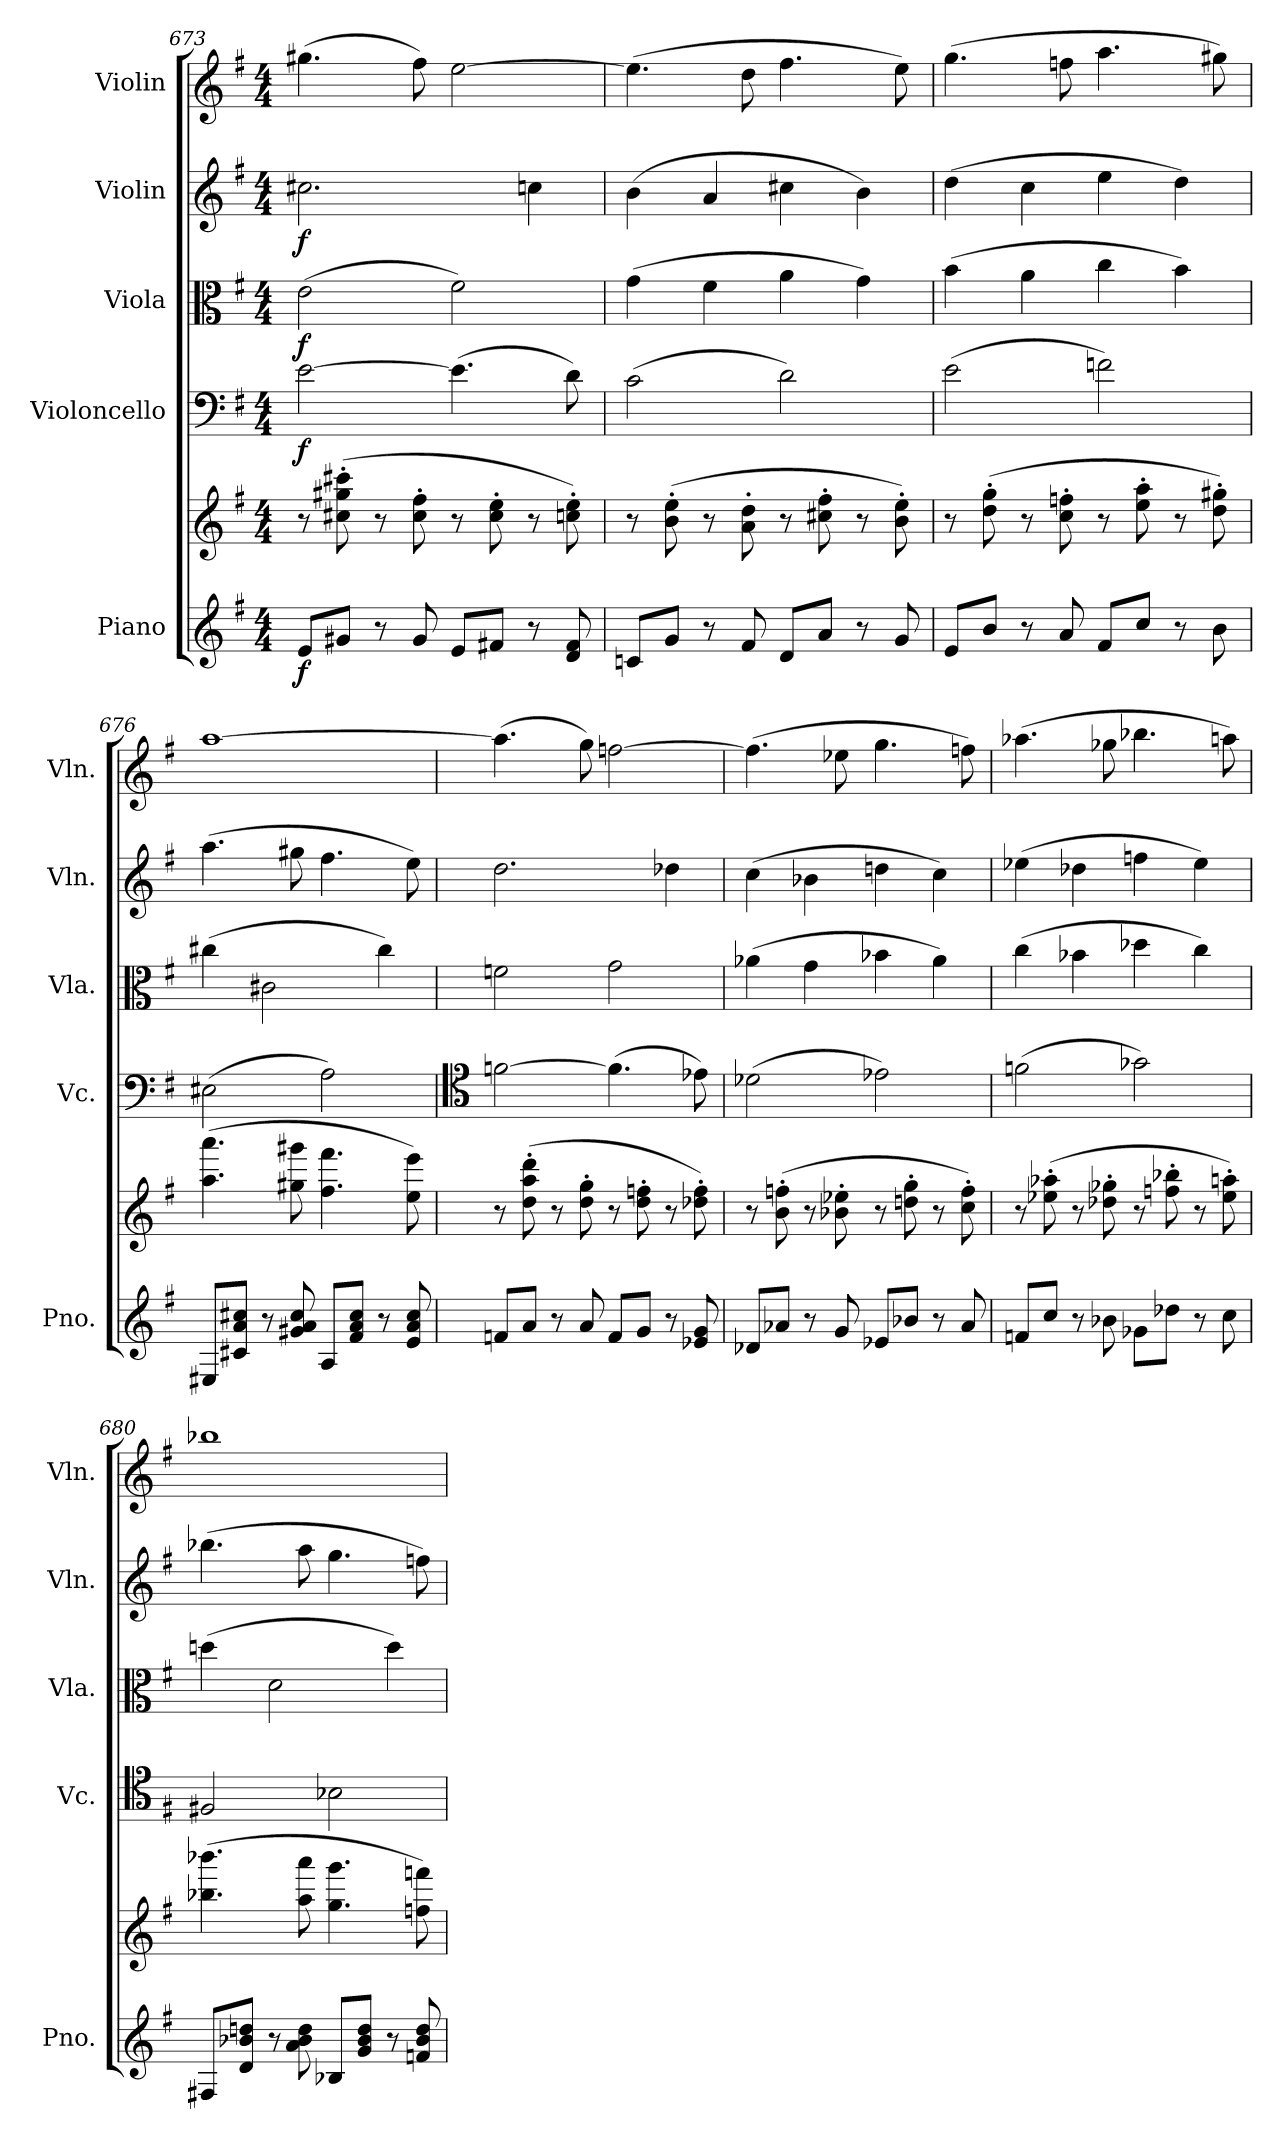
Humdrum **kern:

**kern	**kern	**dynam	**kern	**dynam	**kern	**dynam	**kern	**dynam	**kern
*part5	*part5	*part5	*part4	*part4	*part3	*part3	*part2	*part2	*part1
*staff6	*staff5	*staff5/6	*staff4	*staff4	*staff3	*staff3	*staff2	*staff2	*staff1
*I"Piano	*	*	*I"Violoncello	*	*I"Viola	*	*I"Violin	*	*I"Violin
*I'Pno.	*	*	*I'Vc.	*	*I'Vla.	*	*I'Vln.	*	*I'Vln.
*clefG2	*clefG2	*	*clefF4	*	*clefC3	*	*clefG2	*	*clefG2
*k[f#]	*k[f#]	*	*k[f#]	*	*k[f#]	*	*k[f#]	*	*k[f#]
*M4/4	*M4/4	*	*M4/4	*	*M4/4	*	*M4/4	*	*M4/4
=673	=673	=673	=673	=673	=673	=673	=673	=673	=673
!	!	!LO:DY:b=2	!	!LO:DY:b	!	!LO:DY:b	!	!LO:DY:b	!
8e/L	8r	f	[2e\	f	(2e\	f	2.cc#X\	f	(4.gg#X\
8g#X/J	(8cc#X\' 8gg#X\' 8ccc#X\'	.	.	.	.	.	.	.	.
8r	8r	.	.	.	.	.	.	.	.
8g#/	8cc#\' 8ff#\'	.	.	.	.	.	.	.	8ff#\)
8e/L	8r	.	(4.e\]	.	2f#\)	.	.	.	[2ee\
8f#X/J	8cc#\' 8ee\'	.	.	.	.	.	.	.	.
8r	8r	.	.	.	.	.	4ccn\	.	.
8d/ 8f#/	8ccn\' 8ee\')	.	8d\)	.	.	.	.	.	.
=674	=674	=674	=674	=674	=674	=674	=674	=674	=674
8cn/L	8r	.	(2c\	.	(4g\	.	(4b\	.	(4.ee\]
8g/J	(8b\' 8ee\'	.	.	.	.	.	.	.	.
8r	8r	.	.	.	4f#\	.	4a/	.	.
8f#/	8a\' 8dd\'	.	.	.	.	.	.	.	8dd\
8d/L	8r	.	2d\)	.	4a\	.	4cc#X\	.	4.ff#\
8a/J	8cc#X\' 8ff#\'	.	.	.	.	.	.	.	.
8r	8r	.	.	.	4g\)	.	4b\)	.	.
8g/	8b\' 8ee\')	.	.	.	.	.	.	.	8ee\)
!!LO:PB:g=z
=675	=675	=675	=675	=675	=675	=675	=675	=675	=675
8e/L	8r	.	(2e\	.	(4b\	.	(4dd\	.	(4.gg\
8b/J	(8dd\' 8gg\'	.	.	.	.	.	.	.	.
8r	8r	.	.	.	4a\	.	4cc\	.	.
8a/	8cc\' 8ffn\'	.	.	.	.	.	.	.	8ffn\
8f#/L	8r	.	2fn\)	.	4cc\	.	4ee\	.	4.aa\
8cc/J	8ee\' 8aa\'	.	.	.	.	.	.	.	.
8r	8r	.	.	.	4b\)	.	4dd\)	.	.
8b\	8dd\' 8gg#X\')	.	.	.	.	.	.	.	8gg#X\)
=676	=676	=676	=676	=676	=676	=676	=676	=676	=676
8E#X/L	(4.aa\ 4.aaa\	.	(2E#X\	.	(4cc#X\	.	(4.aa\	.	[1aa
8c#X/ 8a/ 8cc#X/J	.	.	.	.	.	.	.	.	.
8r	.	.	.	.	2c#X\	.	.	.	.
8g#X/ 8a/ 8cc#/	8gg#X\ 8ggg#X\	.	.	.	.	.	8gg#X\	.	.
8A/L	4.ff#\ 4.fff#\	.	2A\)	.	.	.	4.ff#\	.	.
8f#/ 8a/ 8cc#/J	.	.	.	.	.	.	.	.	.
8r	.	.	.	.	4cc#\)	.	.	.	.
8e/ 8a/ 8cc#/	8ee\ 8eee\)	.	.	.	.	.	8ee\)	.	.
=677	=677	=677	=677	=677	=677	=677	=677	=677	=677
*	*	*	*clefC4	*	*	*	*	*	*
8fn/L	8r	.	[2fn\	.	2fn\	.	2.dd\	.	(4.aa\]
8a/J	(8dd\' 8aa\' 8ddd\'	.	.	.	.	.	.	.	.
8r	8r	.	.	.	.	.	.	.	.
8a/	8dd\' 8gg\'	.	.	.	.	.	.	.	8gg\)
8f/L	8r	.	(4.f\]	.	2g\	.	.	.	[2ffn\
8g/J	8dd\' 8ffn\'	.	.	.	.	.	.	.	.
8r	8r	.	.	.	.	.	4dd-X\	.	.
8e-X/ 8g/	8dd-X\' 8ff\')	.	8e-X\)	.	.	.	.	.	.
!!LO:LB:g=z
=678	=678	=678	=678	=678	=678	=678	=678	=678	=678
8d-X/L	8r	.	(2d-X\	.	(4a-X\	.	(4cc\	.	(4.ff\]
8a-X/J	(8b\' 8ffn\'	.	.	.	.	.	.	.	.
8r	8r	.	.	.	4g\	.	4b-X\	.	.
8g/	8b-X\' 8ee-X\'	.	.	.	.	.	.	.	8ee-X\
8e-X/L	8r	.	2e-X\)	.	4b-X\	.	4ddn\	.	4.gg\
8b-X/J	8ddn\' 8gg\'	.	.	.	.	.	.	.	.
8r	8r	.	.	.	4a-\)	.	4cc\)	.	.
8a-/	8cc\' 8ff\')	.	.	.	.	.	.	.	8ffn\)
=679	=679	=679	=679	=679	=679	=679	=679	=679	=679
8fn/L	8r	.	(2fn\	.	(4cc\	.	(4ee-X\	.	(4.aa-X\
8cc/J	(8ee-X\' 8aa-X\'	.	.	.	.	.	.	.	.
8r	8r	.	.	.	4b-X\	.	4dd-X\	.	.
8b-X\	8dd-X\' 8gg-X\'	.	.	.	.	.	.	.	8gg-X\
8g-X\L	8r	.	2g-X\)	.	4dd-X\	.	4ffn\	.	4.bb-X\
8dd-X\J	8ffn\' 8bb-X\'	.	.	.	.	.	.	.	.
8r	8r	.	.	.	4cc\)	.	4ee-\)	.	.
8cc\	8ee-\' 8aan\')	.	.	.	.	.	.	.	8aan\)
=680	=680	=680	=680	=680	=680	=680	=680	=680	=680
8F#X/L	(4.bb-X\ 4.bbb-X\	.	2F#X/	.	(4ddn\	.	(4.bb-X\	.	1bb-X
8d/ 8b-X/ 8ddn/J	.	.	.	.	.	.	.	.	.
8r	.	.	.	.	2d\	.	.	.	.
8a\ 8b-\ 8dd\	8aa\ 8aaa\	.	.	.	.	.	8aa\	.	.
8B-X/L	4.gg\ 4.ggg\	.	2B-X\	.	.	.	4.gg\	.	.
8g/ 8b-/ 8dd/J	.	.	.	.	.	.	.	.	.
8r	.	.	.	.	4dd\)	.	.	.	.
8fn/ 8b-/ 8dd/	8ffn\ 8fffn\)	.	.	.	.	.	8ffn\)	.	.
=	=	=	=	=	=	=	=	=	=
*-	*-	*-	*-	*-	*-	*-	*-	*-	*-
